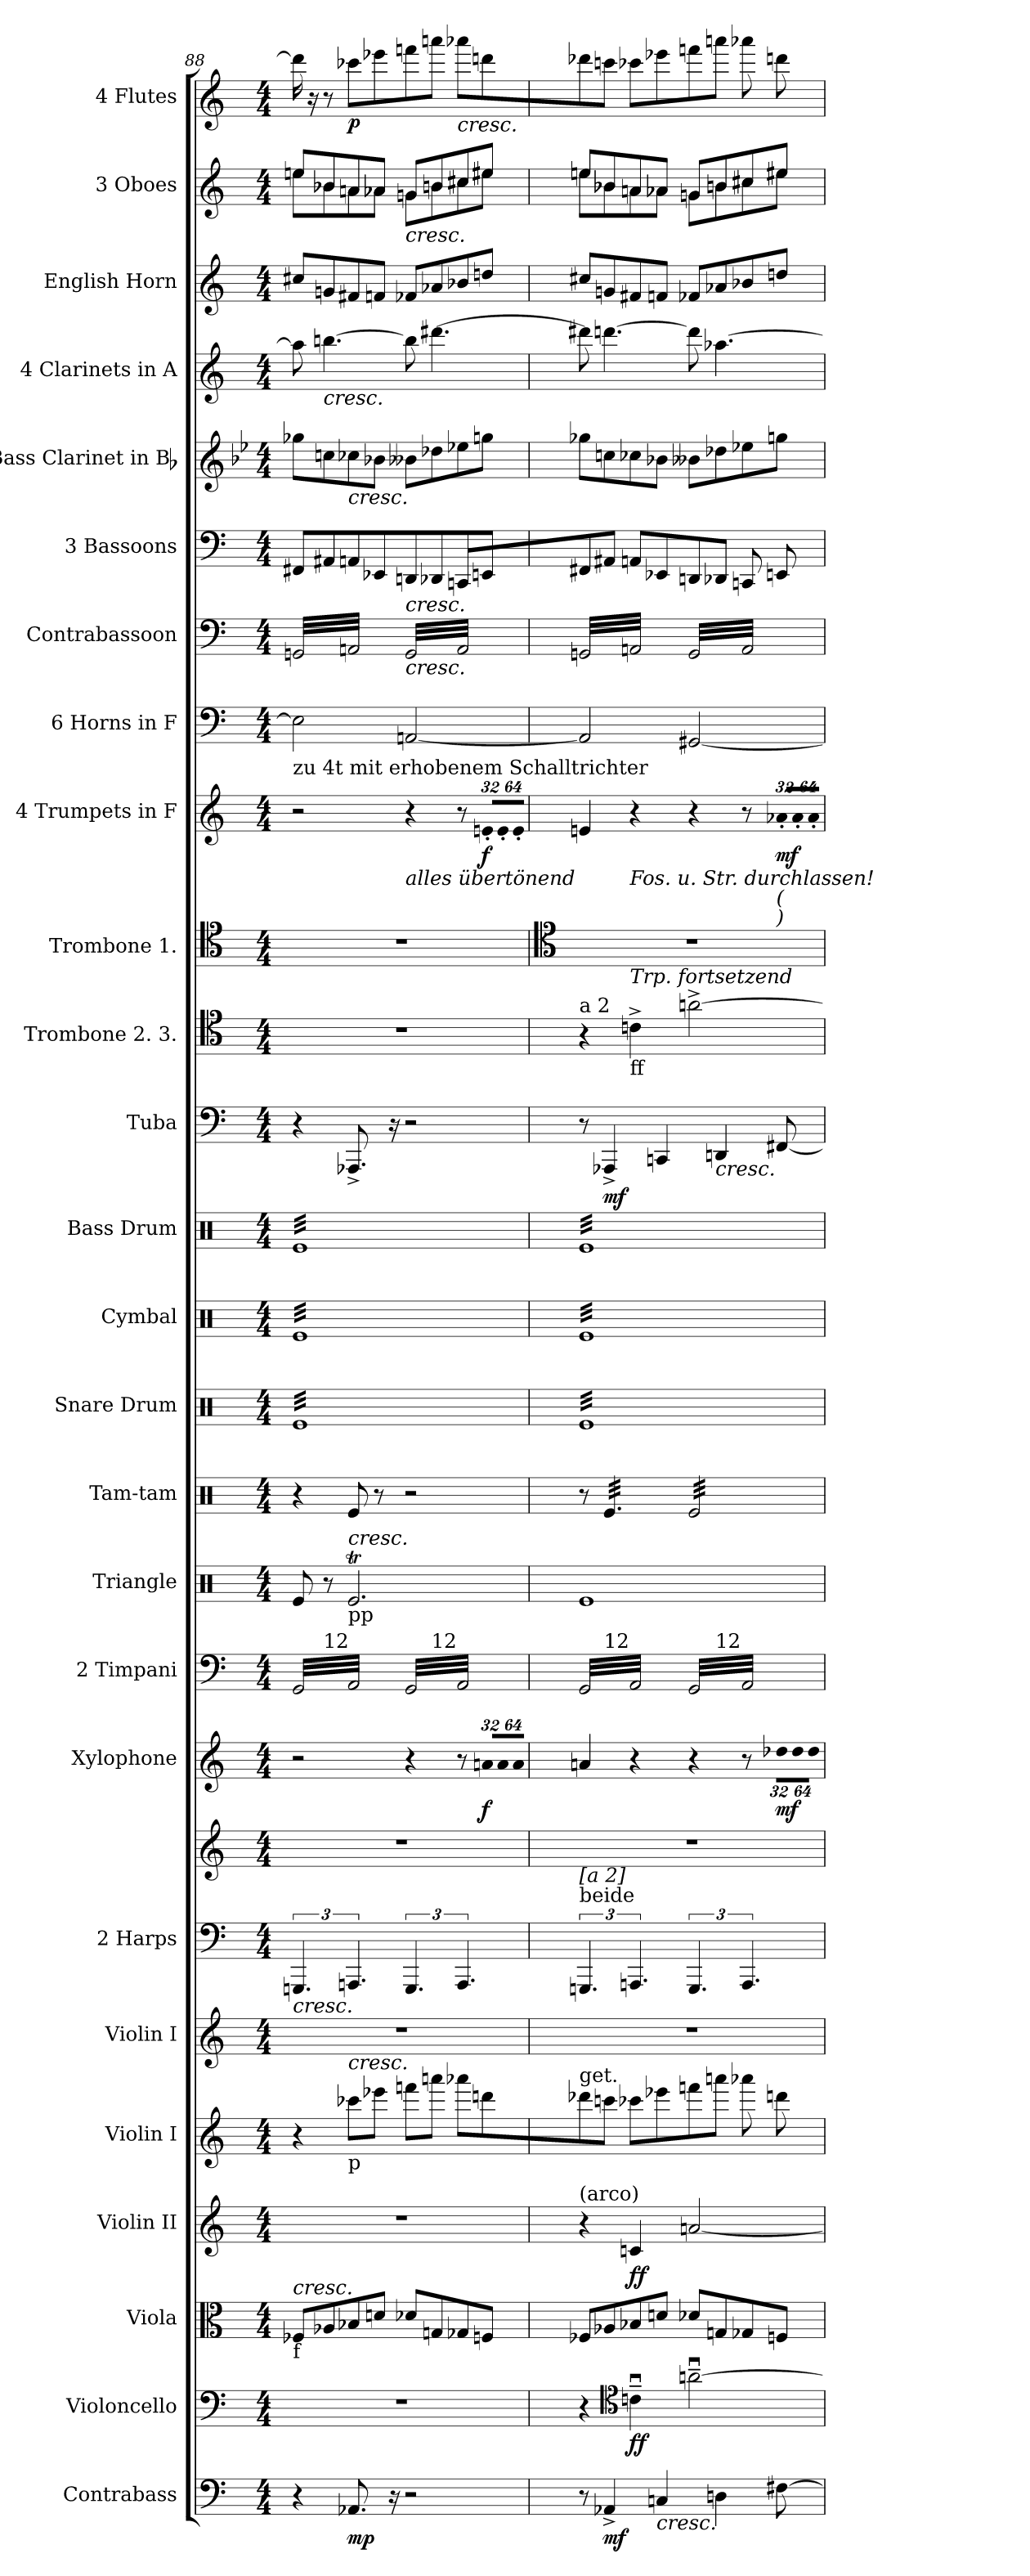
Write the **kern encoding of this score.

**kern	**dynam	**kern	**dynam	**kern	**kern	**dynam	**kern	**kern	**kern	**kern	**kern	**dynam	**kern	**kern	**kern	**kern	**kern	**kern	**kern	**dynam	**kern	**kern	**kern	**dynam	**kern	**kern	**kern	**kern	**kern	**kern	**kern	**kern	**dynam
*part26	*part26	*part25	*part25	*part24	*part23	*part23	*part22	*part21	*part20	*part20	*part19	*part19	*part18	*part17	*part16	*part15	*part14	*part13	*part12	*part12	*part11	*part10	*part9	*part9	*part8	*part7	*part6	*part5	*part4	*part3	*part2	*part1	*part1
*staff27	*staff27	*staff26	*staff26	*staff25	*staff24	*staff24	*staff23	*staff22	*staff21	*staff20	*staff19	*staff19	*staff18	*staff17	*staff16	*staff15	*staff14	*staff13	*staff12	*staff12	*staff11	*staff10	*staff9	*staff9	*staff8	*staff7	*staff6	*staff5	*staff4	*staff3	*staff2	*staff1	*staff1
*I"Contrabass	*	*I"Violoncello	*	*I"Viola	*I"Violin II	*	*I"Violin I	*I"Violin I	*I"2 Harps	*	*I"Xylophone	*	*I"2 Timpani	*I"Triangle	*I"Tam-tam	*I"Snare Drum	*I"Cymbal	*I"Bass Drum	*I"Tuba	*	*I"Trombone 2. 3.	*I"Trombone 1.	*I"4 Trumpets in F	*	*I"6 Horns in F	*I"Contrabassoon	*I"3 Bassoons	*I"Bass Clarinet in Bb	*I"4 Clarinets in A	*I"English Horn	*I"3 Oboes	*I"4 Flutes	*
*I'Cb.	*	*I'Vc.	*	*I'Vla.	*I'Vln. II	*	*I'Vln. I	*I'Vln. I	*I'Hp.	*	*I'Xyl.	*	*I'Timp.	*I'Tri.	*I'T.-t.	*I'S. D.	*I'Cym.	*I'B. D.	*I'Tba.	*	*I'Tbn.	*I'Tbn.	*	*	*I'Hn. 1. 2.	*I'Cbsn.	*I'Bsn.	*I'B. Cl.	*I'Cl.	*I'Eng. Hn.	*I'Ob.	*I'Fl.	*
*clefF4	*	*clefF4	*	*clefC3	*clefG2	*	*clefG2	*clefG2	*clefF4	*clefG2	*clefG2	*	*clefF4	*clefX	*clefX	*clefX	*clefX	*clefX	*clefF4	*	*clefC4	*clefC4	*clefG2	*	*clefF4	*clefF4	*clefF4	*clefG2	*clefG2	*clefG2	*clefG2	*clefG2	*
*ITrd7c12	*	*	*	*	*	*	*	*	*	*	*ITrd-7c-12	*	*	*	*	*	*	*	*	*	*	*	*ITrd-3c-5	*	*ITrd-3c-5	*ITrd7c12	*	*ITrd8c14	*ITrd2c3	*ITrd4c7	*	*	*
*k[]	*	*k[]	*	*k[]	*k[]	*	*k[]	*k[]	*k[]	*k[]	*k[]	*	*k[]	*k[]	*k[]	*k[]	*k[]	*k[]	*k[]	*	*k[]	*k[]	*k[b-]	*	*k[b-]	*k[]	*k[]	*k[b-e-]	*k[f#c#g#]	*k[b-]	*k[]	*k[]	*
*M4/4	*	*M4/4	*	*M4/4	*M4/4	*	*M4/4	*M4/4	*M4/4	*M4/4	*M4/4	*	*M4/4	*M4/4	*M4/4	*M4/4	*M4/4	*M4/4	*M4/4	*	*M4/4	*M4/4	*M4/4	*	*M4/4	*M4/4	*M4/4	*M4/4	*M4/4	*M4/4	*M4/4	*M4/4	*
=88	=88	=88	=88	=88	=88	=88	=88	=88	=88	=88	=88	=88	=88	=88	=88	=88	=88	=88	=88	=88	=88	=88	=88	=88	=88	=88	=88	=88	=88	=88	=88	=88	=88
*	*	*	*	*	*	*	*	*	*	*	*	*	*	*	*	*	*	*	*	*	*	*	*	*	*	*	*	*	*	*	*^	*	*
!	!	!	!	!	!	!	!	!	!	!	!	!	!	!	!	!	!	!	!	!	!	!	!	!	!	!LO:TX:b:i:t=[staccato sempre]	!	!	!	!	!	!	!	!
!	!	!	!	!	!	!	!	!	!	!	!	!	!	!	!	!	!	!	!	!	!	!	!LO:TX:a:t=zu 4t mit erhobenem Schalltrichter	!	!	!	!	!	!	!	!	!	!	!
!	!	!	!	!	!	!	!	!	!	!	!	!	!	!	!	!	!	!LO:TX:b:i:t=cresc.	!	!	!	!	!	!	!	!	!	!	!	!	!	!	!	!
!	!	!	!	!	!	!	!	!	!	!	!	!	!	!	!	!	!LO:TX:b:t=pp	!	!	!	!	!	!	!	!	!	!	!	!	!	!	!	!	!
!	!	!	!	!	!	!	!	!	!	!	!	!	!	!	!	!	!LO:TX:i:t=cresc.	!	!	!	!	!	!	!	!	!	!	!	!	!	!	!	!	!
!	!	!	!	!	!	!	!	!	!	!	!	!	!	!	!	!	!LO:TX:a:t=(trem.)	!	!	!	!	!	!	!	!	!	!	!	!	!	!	!	!	!
!	!	!	!	!	!	!	!	!	!	!	!	!	!	!	!	!LO:TX:b:i:t=cresc.	!	!	!	!	!	!	!	!	!	!	!	!	!	!	!	!	!	!
!	!	!	!	!	!	!	!	!	!LO:TX:b:i:t=cresc.	!	!	!	!	!	!	!	!	!	!	!	!	!	!	!	!	!	!	!	!	!	!	!	!	!
!	!	!	!	!LO:TX:b:t=f	!	!	!	!	!	!	!	!	!	!	!	!	!	!	!	!	!	!	!	!	!	!	!	!	!	!	!	!	!	!
!	!	!	!	!LO:TX:i:t=cresc.	!	!	!	!	!	!	!	!	!	!	!	!	!	!	!	!	!	!	!	!	!	!	!	!	!	!	!	!	!	!
*	*	*	*	*	*	*	*	*	*	*	*	*	*^	*	*	*	*	*	*	*	*	*	*	*	*	*	*	*	*	*	*	*	*	*
*	*	*	*	*	*	*	*	*	*	*	*	*	*	*^	*	*	*	*	*	*	*	*	*	*	*	*	*	*	*	*	*	*	*	*	*
*	*	*	*	*	*	*	*	*	*	*	*	*	*tremolo	*	*	*	*	*	*	*	*	*	*	*	*	*	*	*	*	*	*	*	*	*	*	*
*	*	*	*	*	*	*	*	*	*	*	*	*	*	*	*	*	*	*tremolo	*	*	*	*	*	*	*	*	*	*	*	*	*	*	*	*	*	*
*	*	*	*	*	*	*	*	*	*	*	*	*	*	*	*	*	*	*	*tremolo	*	*	*	*	*	*	*	*	*	*	*	*	*	*	*	*	*
*	*	*	*	*	*	*	*	*	*	*	*	*	*	*	*	*	*	*	*	*tremolo	*	*	*	*	*	*	*	*	*	*	*	*	*	*	*	*
*	*	*	*	*	*	*	*	*	*	*	*	*	*	*	*	*	*	*	*	*	*	*	*	*	*	*	*	*tremolo	*	*	*	*	*	*	*	*
4r	.	1r	.	8F-Xi/L	1r	.	4r	1r	6.GGGni/	1r	2r	.	32GGi/LLL	8ryy	2ryy	8Rei/	4r	32ReiLLL	32ReiLLL	32ReiLLL	4r	.	1r	1r	2r	.	2A-i\]	32GGGni/LLL	8FF#Xi/	8g-Xi\L	8ff#i\]	8f#Xi/L	8eeni/L	8eei\L	16ddd#i\]	.
.	.	.	.	.	.	.	.	.	.	.	.	.	32AAi/	.	.	.	.	32Rei	32Rei	32Rei	.	.	.	.	.	.	.	32AAAni/	.	.	.	.	.	.	.	.
.	.	.	.	.	.	.	.	.	.	.	.	.	32GGi/	.	.	.	.	32Rei	32Rei	32Rei	.	.	.	.	.	.	.	32GGGni/	.	.	.	.	.	.	16r	.
.	.	.	.	.	.	.	.	.	.	.	.	.	32AAi/	.	.	.	.	32Rei	32Rei	32Rei	.	.	.	.	.	.	.	32AAAni/	.	.	.	.	.	.	.	.
!	!	!	!	!	!	!	!	!	!	!	!	!	!	!	!	!	!	!	!	!	!	!	!	!	!	!	!	!	!	!	!LO:TX:b:i:t=cresc.	!	!	!	!	!
!	!	!	!	!	!	!	!	!	!	!	!	!	!	!LO:TX:a:t=12	!	!	!	!	!	!	!	!	!	!	!	!	!	!	!	!	!	!	!	!	!	!
.	.	.	.	8A-Xi/	.	.	.	.	.	.	.	.	32GGi/	2..ryy	.	8r	.	32Rei	32Rei	32Rei	.	.	.	.	.	.	.	32GGGni/	8AA#Xi/J	8cni\	[>4.gg#Xi\	8cni/	8b-Xi/	8b-i\	8r	.
.	.	.	.	.	.	.	.	.	.	.	.	.	32AAi/	.	.	.	.	32Rei	32Rei	32Rei	.	.	.	.	.	.	.	32AAAni/	.	.	.	.	.	.	.	.
.	.	.	.	.	.	.	.	.	.	.	.	.	32GGi/	.	.	.	.	32Rei	32Rei	32Rei	.	.	.	.	.	.	.	32GGGni/	.	.	.	.	.	.	.	.
.	.	.	.	.	.	.	.	.	.	.	.	.	32AAi/	.	.	.	.	32Rei	32Rei	32Rei	.	.	.	.	.	.	.	32AAAni/	.	.	.	.	.	.	.	.
!	!	!	!	!	!	!	!	!	!	!	!	!	!	!	!	!	!	!	!	!	!	!	!	!	!	!	!	!	!	!LO:TX:b:i:t=cresc.	!	!	!	!	!	!
!	!	!	!	!	!	!	!	!	!	!	!	!	!	!	!	!LO:TX:b:t=pp	!	!	!	!	!	!	!	!	!	!	!	!	!	!	!	!	!	!	!	!
!	!	!	!	!	!	!	!	!	!	!	!	!	!	!	!	!LO:TX:i:t=cresc.	!	!	!	!	!	!	!	!	!	!	!	!	!	!	!	!	!	!	!	!
!	!	!	!	!	!	!	!LO:TX:b:t=p	!	!	!	!	!	!	!	!	!	!	!	!	!	!	!	!	!	!	!	!	!	!	!	!	!	!	!	!	!
!	!	!	!	!	!	!	!LO:TX:i:t=cresc.	!	!	!	!	!	!	!	!	!	!	!	!	!	!	!	!	!	!	!	!	!	!	!	!	!	!	!	!	!
8.AAA-Xi/	mp	.	.	8B-Xi/	.	.	8ccc-Xi\L	.	6.AAAni/	.	.	.	32GGi/	.	.	2.Reti/	8Rei/	32Rei	32Rei	32Rei	8.AAA-X^i/	.	.	.	.	.	.	32GGGni/	8AAni/L	8c-Xi\	.	8Bni/	8ani/	8ai\	8ccc-Xi\L	p
.	.	.	.	.	.	.	.	.	.	.	.	.	32AAi/	.	.	.	.	32Rei	32Rei	32Rei	.	.	.	.	.	.	.	32AAAni/	.	.	.	.	.	.	.	.
.	.	.	.	.	.	.	.	.	.	.	.	.	32GGi/	.	.	.	.	32Rei	32Rei	32Rei	.	.	.	.	.	.	.	32GGGni/	.	.	.	.	.	.	.	.
.	.	.	.	.	.	.	.	.	.	.	.	.	32AAi/	.	.	.	.	32Rei	32Rei	32Rei	.	.	.	.	.	.	.	32AAAni/	.	.	.	.	.	.	.	.
.	.	.	.	8dni/J	.	.	8eee-Xi\J	.	.	.	.	.	32GGi/	.	.	.	8r	32Rei	32Rei	32Rei	.	.	.	.	.	.	.	32GGGni/	8EE-Xi/	8B-Xi\J	.	8B-Xi/J	8a-Xi/J	8a-i\J	8eee-Xi\	.
.	.	.	.	.	.	.	.	.	.	.	.	.	32AAi/	.	.	.	.	32Rei	32Rei	32Rei	.	.	.	.	.	.	.	32AAAni/	.	.	.	.	.	.	.	.
16r	.	.	.	.	.	.	.	.	.	.	.	.	32GGi/	.	.	.	.	32Rei	32Rei	32Rei	16r	.	.	.	.	.	.	32GGGni/	.	.	.	.	.	.	.	.
.	.	.	.	.	.	.	.	.	.	.	.	.	32AAi/JJJ	.	.	.	.	32Rei	32Rei	32Rei	.	.	.	.	.	.	.	32AAAni/JJJ	.	.	.	.	.	.	.	.
!	!	!	!	!	!	!	!	!	!	!	!	!	!	!	!	!	!	!	!	!	!	!	!	!	!	!	!	!	!	!	!	!	!LO:TX:b:i:t=cresc.	!	!	!
!	!	!	!	!	!	!	!	!	!	!	!	!	!	!	!	!	!	!	!	!	!	!	!	!	!	!	!	!	!LO:TX:b:i:t=cresc.	!	!	!	!	!	!	!
!	!	!	!	!	!	!	!	!	!	!	!	!	!	!	!	!	!	!	!	!	!	!	!	!	!	!	!	!LO:TX:b:i:t=cresc.	!	!	!	!	!	!	!	!
!	!	!	!	!	!	!	!	!	!	!	!	!	!	!	!	!	!	!	!	!	!	!	!	!	!LO:TX:b:i:t=alles übertönend	!	!	!	!	!	!	!	!	!	!	!
2r	.	.	.	8d-Xi/L	.	.	8fffni\L	.	6.GGGi/	.	4r	.	32GGi/LLL	.	8ryy	.	2r	32Rei	32Rei	32Rei	2r	.	.	.	4r	.	[<2Dni/	32GGGi/LLL	8DDni/	8B--Xi\L	8gg#i\]	8B--Xi/L	8gni/L	8gi\L	8fffni\	.
.	.	.	.	.	.	.	.	.	.	.	.	.	32AAi/	.	.	.	.	32Rei	32Rei	32Rei	.	.	.	.	.	.	.	32AAAi/	.	.	.	.	.	.	.	.
.	.	.	.	.	.	.	.	.	.	.	.	.	32GGi/	.	.	.	.	32Rei	32Rei	32Rei	.	.	.	.	.	.	.	32GGGi/	.	.	.	.	.	.	.	.
.	.	.	.	.	.	.	.	.	.	.	.	.	32AAi/	.	.	.	.	32Rei	32Rei	32Rei	.	.	.	.	.	.	.	32AAAi/	.	.	.	.	.	.	.	.
!	!	!	!	!	!	!	!	!	!	!	!	!	!	!	!LO:TX:a:t=12	!	!	!	!	!	!	!	!	!	!	!	!	!	!	!	!	!	!	!	!	!
.	.	.	.	8Gni/	.	.	8aaani\J	.	.	.	.	.	32GGi/	.	4.ryy	.	.	32Rei	32Rei	32Rei	.	.	.	.	.	.	.	32GGGi/	8DD-Xi/J	8d-Xi\	[>4.bb#Xi\	8d-Xi/	8bni/	8bi\	8aaani\J	.
.	.	.	.	.	.	.	.	.	.	.	.	.	32AAi/	.	.	.	.	32Rei	32Rei	32Rei	.	.	.	.	.	.	.	32AAAi/	.	.	.	.	.	.	.	.
.	.	.	.	.	.	.	.	.	.	.	.	.	32GGi/	.	.	.	.	32Rei	32Rei	32Rei	.	.	.	.	.	.	.	32GGGi/	.	.	.	.	.	.	.	.
.	.	.	.	.	.	.	.	.	.	.	.	.	32AAi/	.	.	.	.	32Rei	32Rei	32Rei	.	.	.	.	.	.	.	32AAAi/	.	.	.	.	.	.	.	.
!	!	!	!	!	!	!	!	!	!	!	!	!	!	!	!	!	!	!	!	!	!	!	!	!	!	!	!	!	!	!	!	!	!	!	!LO:TX:b:i:t=cresc.	!
.	.	.	.	8G-Xi/	.	.	8aaa-Xi\L	.	6.AAAi/	.	8r	.	32GGi/	.	.	.	.	32Rei	32Rei	32Rei	.	.	.	.	8r	.	.	32GGGi/	8CCni/L	8e-Xi\	.	8e-Xi/	8cc#Xi/	8cc#i\	8aaa-Xi\L	.
.	.	.	.	.	.	.	.	.	.	.	.	.	32AAi/	.	.	.	.	32Rei	32Rei	32Rei	.	.	.	.	.	.	.	32AAAi/	.	.	.	.	.	.	.	.
.	.	.	.	.	.	.	.	.	.	.	.	.	32GGi/	.	.	.	.	32Rei	32Rei	32Rei	.	.	.	.	.	.	.	32GGGi/	.	.	.	.	.	.	.	.
.	.	.	.	.	.	.	.	.	.	.	.	.	32AAi/	.	.	.	.	32Rei	32Rei	32Rei	.	.	.	.	.	.	.	32AAAi/	.	.	.	.	.	.	.	.
*	*	*	*	*	*	*	*	*	*	*	*Xbrackettup	*	*	*	*	*	*	*	*	*	*	*	*	*	*	*	*	*	*	*	*	*	*	*	*	*
!	!	!	!	!	!	!	!	!	!	!	!LO:N:vis=16	!	!	!	!	!	!	!	!	!	!	!	!	!	!	!	!	!	!	!	!	!	!	!	!	!
*	*	*	*	*	*	*	*	*	*	*	*	*	*	*	*	*	*	*	*	*	*	*	*	*	*Xbrackettup	*	*	*	*	*	*	*	*	*	*	*
!	!	!	!	!	!	!	!	!	!	!	!	!	!	!	!	!	!	!	!	!	!	!	!	!	!LO:N:vis=16	!	!	!	!	!	!	!	!	!	!	!
.	.	.	.	8Fni/J	.	.	8dddni\	.	.	.	512%21aani/LL	f	32GGi/	.	.	.	.	32Rei	32Rei	32Rei	.	.	.	.	512%21an'i/LL	f	.	32GGGi/	8EEni/	8gni\J	.	8gni/J	8ee#Xi/J	8ee#i\J	8dddni\	.
.	.	.	.	.	.	.	.	.	.	.	.	.	32AAi/	.	.	.	.	32Rei	32Rei	32Rei	.	.	.	.	.	.	.	32AAAi/	.	.	.	.	.	.	.	.
!	!	!	!	!	!	!	!	!	!	!	!LO:N:vis=16	!	!	!	!	!	!	!	!	!	!	!	!	!	!LO:N:vis=16	!	!	!	!	!	!	!	!	!	!	!
.	.	.	.	.	.	.	.	.	.	.	1024%43aai/	.	.	.	.	.	.	.	.	.	.	.	.	.	1024%43a'i/	.	.	.	.	.	.	.	.	.	.	.
.	.	.	.	.	.	.	.	.	.	.	.	.	32GGi/	.	.	.	.	32Rei	32Rei	32Rei	.	.	.	.	.	.	.	32GGGi/	.	.	.	.	.	.	.	.
!	!	!	!	!	!	!	!	!	!	!	!LO:N:vis=16	!	!	!	!	!	!	!	!	!	!	!	!	!	!LO:N:vis=16	!	!	!	!	!	!	!	!	!	!	!
.	.	.	.	.	.	.	.	.	.	.	1024%43aai/JJ	.	.	.	.	.	.	.	.	.	.	.	.	.	1024%43a'i/JJ	.	.	.	.	.	.	.	.	.	.	.
.	.	.	.	.	.	.	.	.	.	.	.	.	32AAi/JJJ	.	.	.	.	32ReiJJJ	32ReiJJJ	32ReiJJJ	.	.	.	.	.	.	.	32AAAi/JJJ	.	.	.	.	.	.	.	.
=89	=89	=89	=89	=89	=89	=89	=89	=89	=89	=89	=89	=89	=89	=89	=89	=89	=89	=89	=89	=89	=89	=89	=89	=89	=89	=89	=89	=89	=89	=89	=89	=89	=89	=89	=89	=89
*	*	*	*	*	*	*	*	*	*	*	*	*	*	*	*	*	*	*	*	*	*	*	*	*clefC4	*	*	*	*	*	*	*	*	*	*	*	*
!	!	!	!	!	!	!	!	!	!	!	!	!	!	!	!	!	!	!	!	!	!	!	!LO:TX:a:t=a 2	!	!	!	!	!	!	!	!	!	!	!	!	!
!	!	!	!	!	!	!	!	!	!LO:TX:a:t=beide	!	!	!	!	!	!	!	!	!	!	!	!	!	!	!	!	!	!	!	!	!	!	!	!	!	!	!
!	!	!	!	!	!	!	!	!	!LO:TX:a:t=[a 2]	!	!	!	!	!	!	!	!	!	!	!	!	!	!	!	!	!	!	!	!	!	!	!	!	!	!	!
!	!	!	!	!	!	!	!LO:TX:a:t=get.	!	!	!	!	!	!	!	!	!	!	!	!	!	!	!	!	!	!	!	!	!	!	!	!	!	!	!	!	!
!	!	!	!	!	!LO:TX:a:t=(arco)	!	!	!	!	!	!	!	!	!	!	!	!	!	!	!	!	!	!	!	!	!	!	!	!	!	!	!	!	!	!	!
8r	.	4r	.	8F-Xi/L	4r	.	8ddd-Xi\	1r	6.GGGni/	1r	4aani/	.	32GGi/LLL	8ryy	2ryy	1Rei	8r	32ReiLLL	32ReiLLL	32ReiLLL	8r	.	4r	1r	4ani/	.	2Dni/]	32GGGni/LLL	8FF#Xi/	8g-Xi\L	8bb#Xi\]	8f#Xi/L	8eeni/L	8eei\L	8ddd-Xi\	.
.	.	.	.	.	.	.	.	.	.	.	.	.	32AAi/	.	.	.	.	32Rei	32Rei	32Rei	.	.	.	.	.	.	.	32AAAni/	.	.	.	.	.	.	.	.
.	.	.	.	.	.	.	.	.	.	.	.	.	32GGi/	.	.	.	.	32Rei	32Rei	32Rei	.	.	.	.	.	.	.	32GGGni/	.	.	.	.	.	.	.	.
.	.	.	.	.	.	.	.	.	.	.	.	.	32AAi/	.	.	.	.	32Rei	32Rei	32Rei	.	.	.	.	.	.	.	32AAAni/	.	.	.	.	.	.	.	.
!	!	!	!	!	!	!	!	!	!	!	!	!	!	!	!	!	!LO:TX:a:t=trem.	!	!	!	!	!	!	!	!	!	!	!	!	!	!	!	!	!	!	!
!	!	!	!	!	!	!	!	!	!	!	!	!	!	!	!	!	!LO:TX:b:t=pp	!	!	!	!	!	!	!	!	!	!	!	!	!	!	!	!	!	!	!
!	!	!	!	!	!	!	!	!	!	!	!	!	!	!	!	!	!LO:TX:i:t=cresc.	!	!	!	!	!	!	!	!	!	!	!	!	!	!	!	!	!	!	!
!	!	!	!	!	!	!	!	!	!	!	!	!	!	!LO:TX:a:t=12	!	!	!	!	!	!	!	!	!	!	!	!	!	!	!	!	!	!	!	!	!	!
*	*	*	*	*	*	*	*	*	*	*	*	*	*	*	*	*	*tremolo	*	*	*	*	*	*	*	*	*	*	*	*	*	*	*	*	*	*	*
4AAA-X^i/	mf	.	.	8A-Xi/	.	.	8cccni\J	.	.	.	.	.	32GGi/	2..ryy	.	.	32Rei/LLL	32Rei	32Rei	32Rei	4AAA-X^i/	mf	.	.	.	.	.	32GGGni/	8AA#Xi/J	8cni\	[>4.bbni\	8cni/	8b-Xi/	8b-i\	8cccni\J	.
.	.	.	.	.	.	.	.	.	.	.	.	.	32AAi/	.	.	.	32Rei/	32Rei	32Rei	32Rei	.	.	.	.	.	.	.	32AAAni/	.	.	.	.	.	.	.	.
.	.	.	.	.	.	.	.	.	.	.	.	.	32GGi/	.	.	.	32Rei/	32Rei	32Rei	32Rei	.	.	.	.	.	.	.	32GGGni/	.	.	.	.	.	.	.	.
.	.	.	.	.	.	.	.	.	.	.	.	.	32AAi/	.	.	.	32Rei/	32Rei	32Rei	32Rei	.	.	.	.	.	.	.	32AAAni/	.	.	.	.	.	.	.	.
*	*	*clefC4	*	*	*	*	*	*	*	*	*	*	*	*	*	*	*	*	*	*	*	*	*	*	*	*	*	*	*	*	*	*	*	*	*	*
!	!	!	!	!	!	!	!	!	!	!	!	!	!	!	!	!	!	!	!	!	!	!	!	!	!LO:TX:b:i:t=Fos. u. Str. durchlassen!	!	!	!	!	!	!	!	!	!	!	!
!	!	!	!	!	!	!	!	!	!	!	!	!	!	!	!	!	!	!	!	!	!	!	!LO:TX:b:t=ff	!	!	!	!	!	!	!	!	!	!	!	!	!
!	!	!	!	!	!	!	!	!	!	!	!	!	!	!	!	!	!	!	!	!	!	!	!LO:TX:i:t=Trp. fortsetzend	!	!	!	!	!	!	!	!	!	!	!	!	!
.	.	4cnu~i\	ff	8B-Xi/	4cni/	ff	8ccc-Xi\L	.	6.AAAni/	.	4r	.	32GGi/	.	.	.	32Rei/	32Rei	32Rei	32Rei	.	.	4cn^i\	.	4r	.	.	32GGGni/	8AAni/L	8c-Xi\	.	8Bni/	8ani/	8ai\	8ccc-Xi\L	.
.	.	.	.	.	.	.	.	.	.	.	.	.	32AAi/	.	.	.	32Rei/	32Rei	32Rei	32Rei	.	.	.	.	.	.	.	32AAAni/	.	.	.	.	.	.	.	.
.	.	.	.	.	.	.	.	.	.	.	.	.	32GGi/	.	.	.	32Rei/	32Rei	32Rei	32Rei	.	.	.	.	.	.	.	32GGGni/	.	.	.	.	.	.	.	.
.	.	.	.	.	.	.	.	.	.	.	.	.	32AAi/	.	.	.	32Rei/	32Rei	32Rei	32Rei	.	.	.	.	.	.	.	32AAAni/	.	.	.	.	.	.	.	.
!LO:TX:b:i:t=cresc.	!	!	!	!	!	!	!	!	!	!	!	!	!	!	!	!	!	!	!	!	!	!	!	!	!	!	!	!	!	!	!	!	!	!	!	!
4CCni/	.	.	.	8dni/J	.	.	8eee-Xi\	.	.	.	.	.	32GGi/	.	.	.	32Rei/	32Rei	32Rei	32Rei	4CCni/	.	.	.	.	.	.	32GGGni/	8EE-Xi/	8B-Xi\J	.	8B-Xi/J	8a-Xi/J	8a-i\J	8eee-Xi\	.
.	.	.	.	.	.	.	.	.	.	.	.	.	32AAi/	.	.	.	32Rei/	32Rei	32Rei	32Rei	.	.	.	.	.	.	.	32AAAni/	.	.	.	.	.	.	.	.
.	.	.	.	.	.	.	.	.	.	.	.	.	32GGi/	.	.	.	32Rei/	32Rei	32Rei	32Rei	.	.	.	.	.	.	.	32GGGni/	.	.	.	.	.	.	.	.
.	.	.	.	.	.	.	.	.	.	.	.	.	32AAi/JJJ	.	.	.	32Rei/JJJ	32Rei	32Rei	32Rei	.	.	.	.	.	.	.	32AAAni/JJJ	.	.	.	.	.	.	.	.
.	.	[>2anu~i\	.	8d-Xi/L	[<2ani/	.	8fffni\	.	6.GGGi/	.	4r	.	32GGi/LLL	.	8ryy	.	32Rei/LLL	32Rei	32Rei	32Rei	.	.	[>2an^i\	.	4r	.	[<2C#Xi/	32GGGi/LLL	8DDni/	8B--Xi\L	8bbi\]	8B--Xi/L	8gni/L	8gi\L	8fffni\	.
.	.	.	.	.	.	.	.	.	.	.	.	.	32AAi/	.	.	.	32Rei/	32Rei	32Rei	32Rei	.	.	.	.	.	.	.	32AAAi/	.	.	.	.	.	.	.	.
.	.	.	.	.	.	.	.	.	.	.	.	.	32GGi/	.	.	.	32Rei/	32Rei	32Rei	32Rei	.	.	.	.	.	.	.	32GGGi/	.	.	.	.	.	.	.	.
.	.	.	.	.	.	.	.	.	.	.	.	.	32AAi/	.	.	.	32Rei/	32Rei	32Rei	32Rei	.	.	.	.	.	.	.	32AAAi/	.	.	.	.	.	.	.	.
!	!	!	!	!	!	!	!	!	!	!	!	!	!	!	!	!	!	!	!	!	!LO:TX:b:i:t=cresc.	!	!	!	!	!	!	!	!	!	!	!	!	!	!	!
!	!	!	!	!	!	!	!	!	!	!	!	!	!	!	!LO:TX:a:t=12	!	!	!	!	!	!	!	!	!	!	!	!	!	!	!	!	!	!	!	!	!
4DDni\	.	.	.	8Gni/	.	.	8aaani\J	.	.	.	.	.	32GGi/	.	4.ryy	.	32Rei/	32Rei	32Rei	32Rei	4DDni/	.	.	.	.	.	.	32GGGi/	8DD-Xi/J	8d-Xi\	[>4.ffni\	8d-Xi/	8bni/	8bi\	8aaani\J	.
.	.	.	.	.	.	.	.	.	.	.	.	.	32AAi/	.	.	.	32Rei/	32Rei	32Rei	32Rei	.	.	.	.	.	.	.	32AAAi/	.	.	.	.	.	.	.	.
.	.	.	.	.	.	.	.	.	.	.	.	.	32GGi/	.	.	.	32Rei/	32Rei	32Rei	32Rei	.	.	.	.	.	.	.	32GGGi/	.	.	.	.	.	.	.	.
.	.	.	.	.	.	.	.	.	.	.	.	.	32AAi/	.	.	.	32Rei/	32Rei	32Rei	32Rei	.	.	.	.	.	.	.	32AAAi/	.	.	.	.	.	.	.	.
.	.	.	.	8G-Xi/	.	.	8aaa-Xi\L	.	6.AAAi/	.	8r	.	32GGi/	.	.	.	32Rei/	32Rei	32Rei	32Rei	.	.	.	.	8r	.	.	32GGGi/	8CCni/L	8e-Xi\	.	8e-Xi/	8cc#Xi/	8cc#i\	8aaa-Xi\L	.
.	.	.	.	.	.	.	.	.	.	.	.	.	32AAi/	.	.	.	32Rei/	32Rei	32Rei	32Rei	.	.	.	.	.	.	.	32AAAi/	.	.	.	.	.	.	.	.
.	.	.	.	.	.	.	.	.	.	.	.	.	32GGi/	.	.	.	32Rei/	32Rei	32Rei	32Rei	.	.	.	.	.	.	.	32GGGi/	.	.	.	.	.	.	.	.
.	.	.	.	.	.	.	.	.	.	.	.	.	32AAi/	.	.	.	32Rei/	32Rei	32Rei	32Rei	.	.	.	.	.	.	.	32AAAi/	.	.	.	.	.	.	.	.
!	!	!	!	!	!	!	!	!	!	!	!	!	!	!	!	!	!	!	!	!	!	!	!	!	!LO:TX:b:i:t=(	!	!	!	!	!	!	!	!	!	!	!
!	!	!	!	!	!	!	!	!	!	!	!	!	!	!	!	!	!	!	!	!	!	!	!	!	!LO:TX:b:i:t=)	!	!	!	!	!	!	!	!	!	!	!
!	!	!	!	!	!	!	!	!	!	!	!LO:N:vis=16	!	!	!	!	!	!	!	!	!	!	!	!	!	!LO:N:vis=16	!	!	!	!	!	!	!	!	!	!	!
[>8FF#Xi\	.	.	.	8Fni/J	.	.	8dddni\	.	.	.	512%21ddd-Xi\LL	mf	32GGi/	.	.	.	32Rei/	32Rei	32Rei	32Rei	[<8FF#Xi/	.	.	.	512%21dd-X'i/LL	mf	.	32GGGi/	8EEni/	8gni\J	.	8gni/J	8ee#Xi/J	8ee#i\J	8dddni\	.
.	.	.	.	.	.	.	.	.	.	.	.	.	32AAi/	.	.	.	32Rei/	32Rei	32Rei	32Rei	.	.	.	.	.	.	.	32AAAi/	.	.	.	.	.	.	.	.
!	!	!	!	!	!	!	!	!	!	!	!LO:N:vis=16	!	!	!	!	!	!	!	!	!	!	!	!	!	!LO:N:vis=16	!	!	!	!	!	!	!	!	!	!	!
.	.	.	.	.	.	.	.	.	.	.	1024%43ddd-i\	.	.	.	.	.	.	.	.	.	.	.	.	.	1024%43dd-'i/	.	.	.	.	.	.	.	.	.	.	.
.	.	.	.	.	.	.	.	.	.	.	.	.	32GGi/	.	.	.	32Rei/	32Rei	32Rei	32Rei	.	.	.	.	.	.	.	32GGGi/	.	.	.	.	.	.	.	.
!	!	!	!	!	!	!	!	!	!	!	!LO:N:vis=16	!	!	!	!	!	!	!	!	!	!	!	!	!	!LO:N:vis=16	!	!	!	!	!	!	!	!	!	!	!
.	.	.	.	.	.	.	.	.	.	.	1024%43ddd-i\JJ	.	.	.	.	.	.	.	.	.	.	.	.	.	1024%43dd-'i/JJ	.	.	.	.	.	.	.	.	.	.	.
.	.	.	.	.	.	.	.	.	.	.	.	.	32AAi/JJJ	.	.	.	32Rei/JJJ	32ReiJJJ	32ReiJJJ	32ReiJJJ	.	.	.	.	.	.	.	32AAAi/JJJ	.	.	.	.	.	.	.	.
*	*	*	*	*	*	*	*	*	*	*	*	*	*	*	*	*	*	*	*	*	*	*	*	*	*	*	*	*Xtremolo	*	*	*	*	*	*	*	*
*	*	*	*	*	*	*	*	*	*	*	*	*	*	*	*	*	*	*	*	*Xtremolo	*	*	*	*	*	*	*	*	*	*	*	*	*	*	*	*
*	*	*	*	*	*	*	*	*	*	*	*	*	*	*	*	*	*	*	*Xtremolo	*	*	*	*	*	*	*	*	*	*	*	*	*	*	*	*	*
*	*	*	*	*	*	*	*	*	*	*	*	*	*	*	*	*	*	*Xtremolo	*	*	*	*	*	*	*	*	*	*	*	*	*	*	*	*	*	*
*	*	*	*	*	*	*	*	*	*	*	*	*	*	*	*	*	*Xtremolo	*	*	*	*	*	*	*	*	*	*	*	*	*	*	*	*	*	*	*
*	*	*	*	*	*	*	*	*	*	*	*	*	*Xtremolo	*	*	*	*	*	*	*	*	*	*	*	*	*	*	*	*	*	*	*	*	*	*	*
.	.	.	.	.	.	.	.	.	.	.	.	.	.	.	.	.	.	.	.	.	.	.	.	.	.	.	.	.	.	.	.	.	.	.	.	.
.	.	.	.	.	.	.	.	.	.	.	.	.	.	.	.	.	.	.	.	.	.	.	.	.	.	.	.	.	.	.	.	.	.	.	.	.
.	.	.	.	.	.	.	.	.	.	.	.	.	.	.	.	.	.	.	.	.	.	.	.	.	.	.	.	.	.	.	.	.	.	.	.	.
.	.	.	.	.	.	.	.	.	.	.	.	.	.	.	.	.	.	.	.	.	.	.	.	.	.	.	.	.	.	.	.	.	.	.	.	.
.	.	.	.	.	.	.	.	.	.	.	.	.	.	.	.	.	.	.	.	.	.	.	.	.	.	.	.	.	.	.	.	.	.	.	.	.
.	.	.	.	.	.	.	.	.	.	.	.	.	.	.	.	.	.	.	.	.	.	.	.	.	.	.	.	.	.	.	.	.	.	.	.	.
.	.	.	.	.	.	.	.	.	.	.	.	.	.	.	.	.	.	.	.	.	.	.	.	.	.	.	.	.	.	.	.	.	.	.	.	.
.	.	.	.	.	.	.	.	.	.	.	.	.	.	.	.	.	.	.	.	.	.	.	.	.	.	.	.	.	.	.	.	.	.	.	.	.
*	*	*	*	*	*	*	*	*	*	*	*	*	*v	*v	*v	*	*	*	*	*	*	*	*	*	*	*	*	*	*	*	*	*	*v	*v	*	*
=	=	=	=	=	=	=	=	=	=	=	=	=	=	=	=	=	=	=	=	=	=	=	=	=	=	=	=	=	=	=	=	=	=
*-	*-	*-	*-	*-	*-	*-	*-	*-	*-	*-	*-	*-	*-	*-	*-	*-	*-	*-	*-	*-	*-	*-	*-	*-	*-	*-	*-	*-	*-	*-	*-	*-	*-
